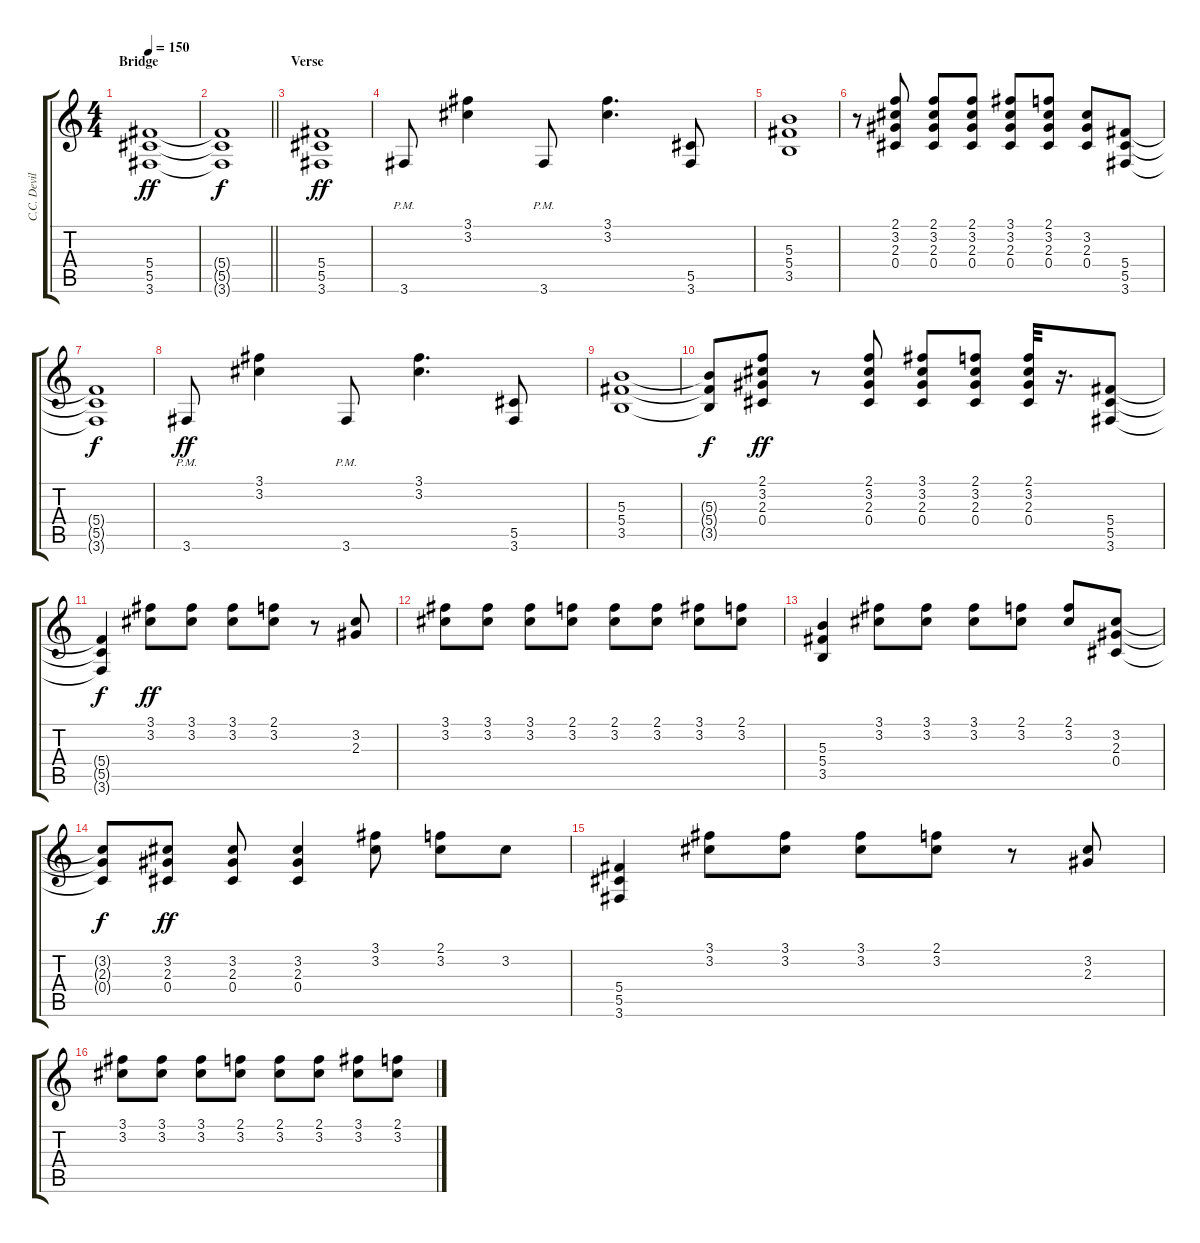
\track ("C.C. Deville ( Rythm )" "C.C. Devil") {instrument distortionguitar}
\staff {score tabs}
\tuning (Eb4 Bb3 Gb3 Db3 Ab2 Eb2) {hide}
\ts (4 4)
\section ("" "Bridge")
\tempo 150
\clef g2
\ks c
(5.4 5.5 3.6).1{dy ff} |
\barLineRight lightlight
(5.4{t} 5.5{t} 3.6{t}).1{dy f} |
\section ("" "Verse")
(5.4 5.5 3.6).1{dy ff} |
3.6{pm}.8 (3.1 3.2).4 3.6{pm}.8 (3.1 3.2).4{d} (5.5 3.6).8 |
(5.3 5.4 3.5).1 |
r.8 (2.1 3.2 2.3 0.4).8 (2.1 3.2 2.3 0.4).8 (2.1 3.2 2.3 0.4).8 (3.1 3.2 2.3 0.4).8 (2.1 3.2 2.3 0.4).8 (3.2 2.3 0.4).8 (5.4 5.5 3.6).8 |
(5.4{t} 5.5{t} 3.6{t}).1{dy f} |
3.6{pm}.8{dy ff} (3.1 3.2).4 3.6{pm}.8 (3.1 3.2).4{d} (5.5 3.6).8 |
(5.3 5.4 3.5).1 |
(5.3{t} 5.4{t} 3.5{t}).8{dy f} (2.1 3.2 2.3 0.4).8{dy ff} r.8 (2.1 3.2 2.3 0.4).8 (3.1 3.2 2.3 0.4).8 (2.1 3.2 2.3 0.4).8 (2.1 3.2 2.3 0.4).32 r.16{d} (5.4 5.5 3.6).8 |
(5.4{t} 5.5{t} 3.6{t}).4{dy f} (3.1 3.2).8{dy ff} (3.1 3.2).8 (3.1 3.2).8 (2.1 3.2).8 r.8 (3.2 2.3).8 |
(3.1 3.2).8 (3.1 3.2).8 (3.1 3.2).8 (2.1 3.2).8 (2.1 3.2).8 (2.1 3.2).8 (3.1 3.2).8 (2.1 3.2).8 |
(5.3 5.4 3.5).4 (3.1 3.2).8 (3.1 3.2).8 (3.1 3.2).8 (2.1 3.2).8 (2.1 3.2).8 (3.2 2.3 0.4).8 |
(3.2{t} 2.3{t} 0.4{t}).8{dy f} (3.2 2.3 0.4).8{dy ff} (3.2 2.3 0.4).8 (3.2 2.3 0.4).4 (3.1 3.2).8 (2.1 3.2).8 3.2.8 |
(5.4 5.5 3.6).4 (3.1 3.2).8 (3.1 3.2).8 (3.1 3.2).8 (2.1 3.2).8 r.8 (3.2 2.3).8 |
(3.1 3.2).8 (3.1 3.2).8 (3.1 3.2).8 (2.1 3.2).8 (2.1 3.2).8 (2.1 3.2).8 (3.1 3.2).8 (2.1 3.2).8
